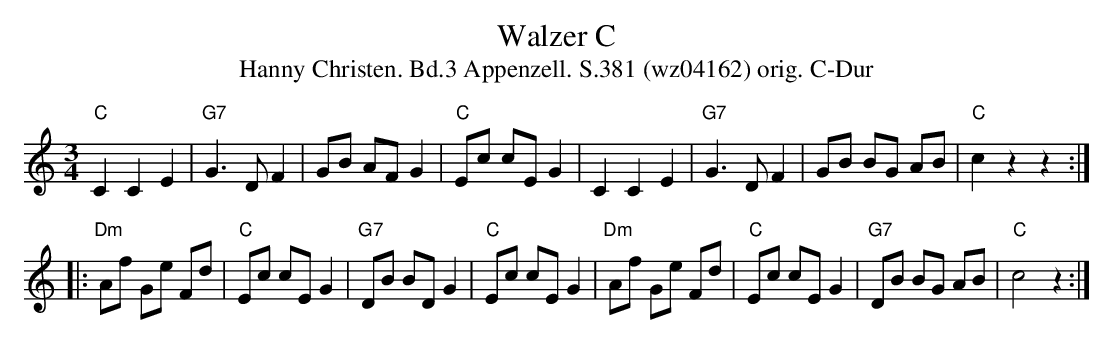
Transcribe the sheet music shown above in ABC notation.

X:1
T:Walzer C
T:Hanny Christen. Bd.3 Appenzell. S.381 (wz04162) orig. C-Dur
M:3/4
L:1/8
K:C
"C"C2 C2 E2 | "G7"G3 D F2 | GB AF G2 | "C"Ec cE G2 | \
   C2 C2 E2 | "G7"G3 D F2 | GB BG AB | "C"c2 z2 z2 :|
|: "Dm"Af Ge Fd | "C"Ec cE G2 | "G7"DB BD G2 | "C"Ec cE G2 | \
   "Dm"Af Ge Fd | "C"Ec cE G2 | "G7"DB BG AB | "C"c4 z2 :|
